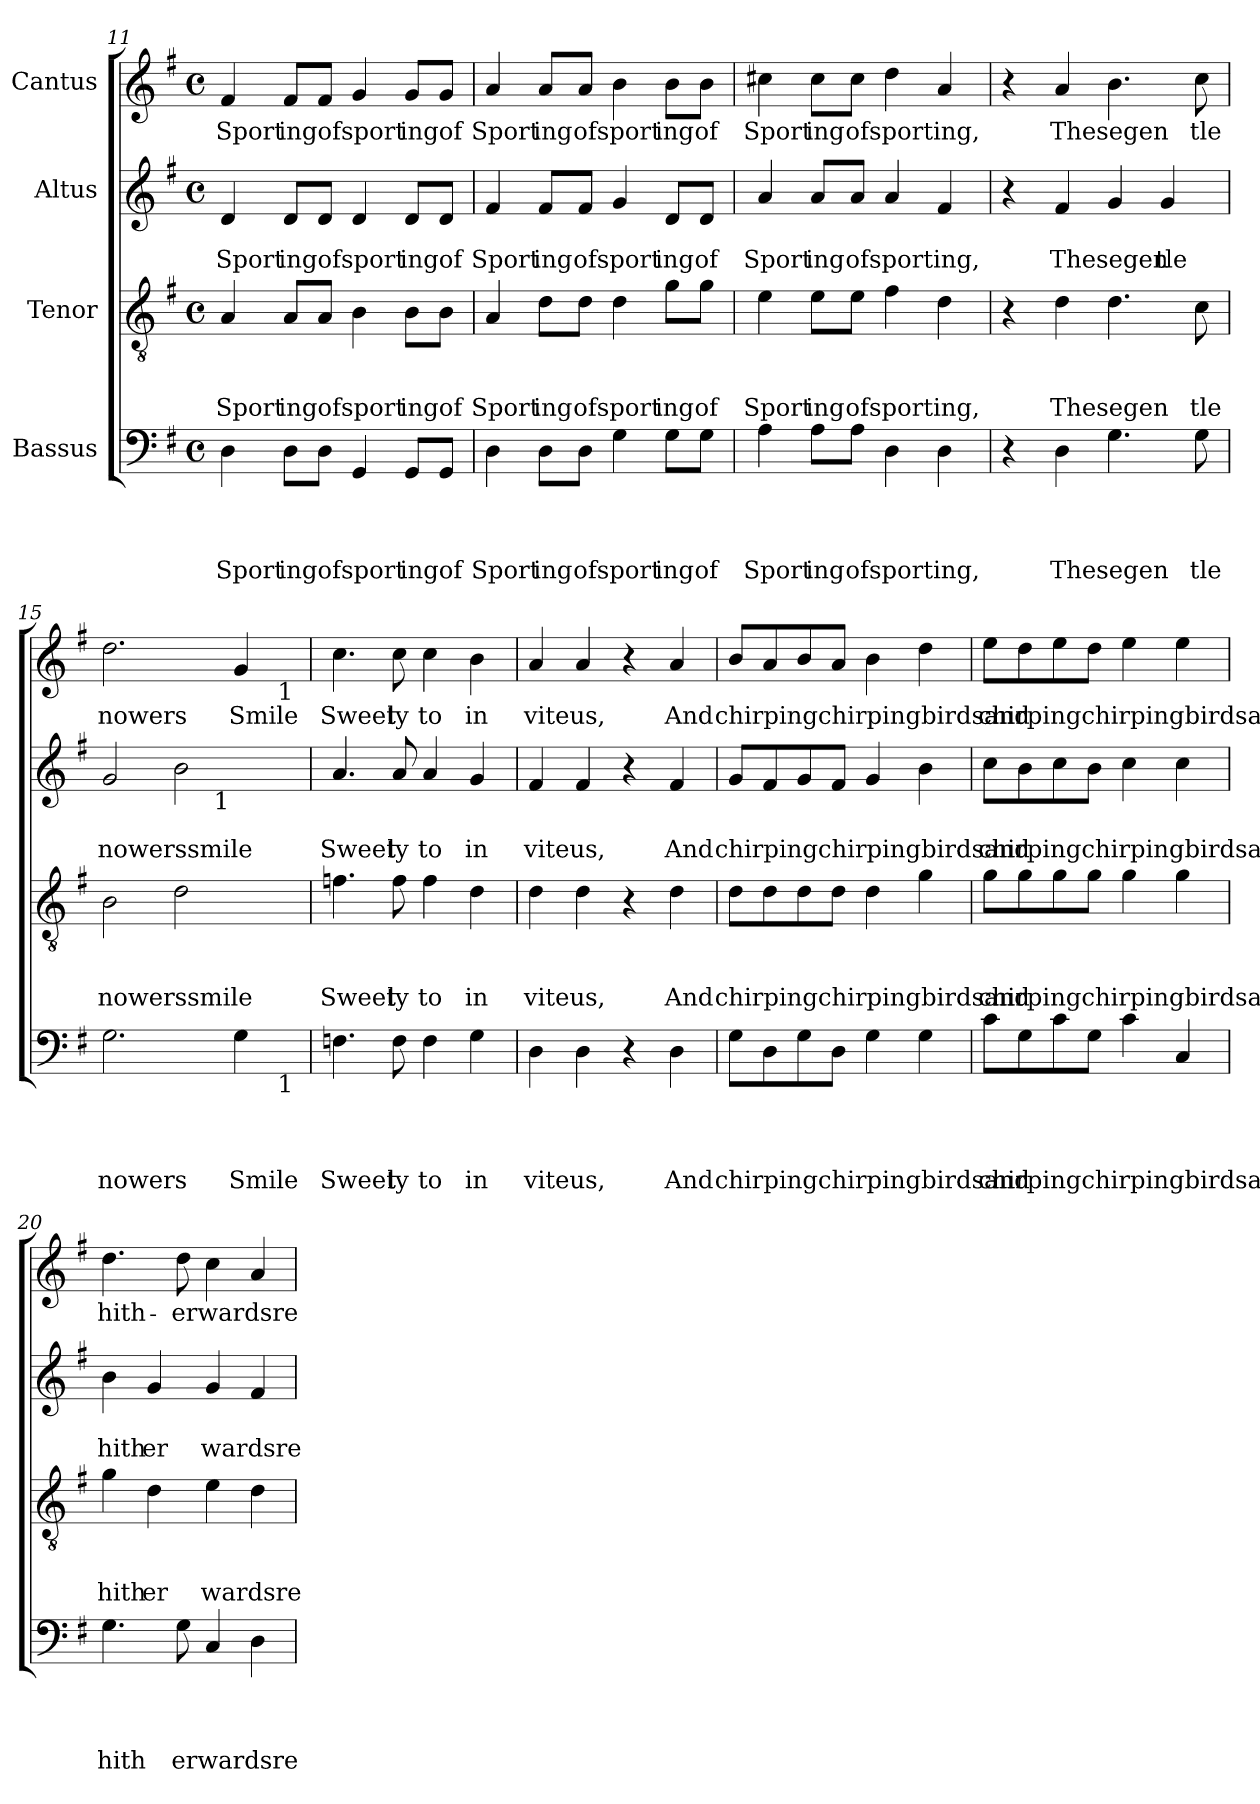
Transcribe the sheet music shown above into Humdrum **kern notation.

**kern	**text	**text	**text	**text	**kern	**text	**text	**text	**kern	**text	**text	**kern	**text
*part4	*part4	*part4	*part4	*part4	*part3	*part3	*part3	*part3	*part2	*part2	*part2	*part1	*part1
*staff4	*staff4	*staff4	*staff4	*staff4	*staff3	*staff3	*staff3	*staff3	*staff2	*staff2	*staff2	*staff1	*staff1
*I"Bassus	*	*	*	*	*I"Tenor	*	*	*	*I"Altus	*	*	*I"Cantus	*
*clefF4	*	*	*	*	*clefGv2	*	*	*	*clefG2	*	*	*clefG2	*
*k[f#]	*	*	*	*	*k[f#]	*	*	*	*k[f#]	*	*	*k[f#]	*
*G:	*	*	*	*	*G:	*	*	*	*G:	*	*	*G:	*
*M4/4	*	*	*	*	*M4/4	*	*	*	*M4/4	*	*	*M4/4	*
*met(c)	*	*	*	*	*met(c)	*	*	*	*met(c)	*	*	*met(c)	*
=11	=11	=11	=11	=11	=11	=11	=11	=11	=11	=11	=11	=11	=11
!	!	!	!	!LO:LY:b	!	!	!	!LO:LY:b	!	!	!LO:LY:b	!	!LO:LY:b
4D\	.	.	.	Sport	4A/	.	.	Sport	4d/	.	Sport	4f#/	Sport
!	!	!	!	!LO:LY:b	!	!	!	!LO:LY:b	!	!	!LO:LY:b	!	!LO:LY:b
8D\L	.	.	.	ingofsport	8A/L	.	.	ingofsport	8d/L	.	ingofsport	8f#/L	ingofsport
8D\J	.	.	.	.	8A/J	.	.	.	8d/J	.	.	8f#/J	.
4GG/	.	.	.	.	4B\	.	.	.	4d/	.	.	4g/	.
!	!	!	!	!LO:LY:b	!	!	!	!LO:LY:b	!	!	!LO:LY:b	!	!LO:LY:b
8GG/L	.	.	.	ingof	8B\L	.	.	ingof	8d/L	.	ingof	8g/L	ingof
8GG/J	.	.	.	.	8B\J	.	.	.	8d/J	.	.	8g/J	.
!!LO:PB:g=z
=12	=12	=12	=12	=12	=12	=12	=12	=12	=12	=12	=12	=12	=12
!	!	!	!	!LO:LY:b	!	!	!	!LO:LY:b	!	!	!LO:LY:b	!	!LO:LY:b
4D\	.	.	.	Sport	4A/	.	.	Sport	4f#/	.	Sport	4a/	Sport
!	!	!	!	!LO:LY:b	!	!	!	!LO:LY:b	!	!	!LO:LY:b	!	!LO:LY:b
8D\L	.	.	.	ing	8d\L	.	.	ing	8f#/L	.	ing	8a/L	ing
!	!	!	!	!LO:LY:b	!	!	!	!LO:LY:b	!	!	!LO:LY:b	!	!LO:LY:b
8D\J	.	.	.	ofsport	8d\J	.	.	ofsport	8f#/J	.	ofsport	8a/J	ofsport
4G\	.	.	.	.	4d\	.	.	.	4g/	.	.	4b\	.
!	!	!	!	!LO:LY:b	!	!	!	!LO:LY:b	!	!	!LO:LY:b	!	!LO:LY:b
8G\L	.	.	.	ing	8g\L	.	.	ing	8d/L	.	ing	8b\L	ing
!	!	!	!	!LO:LY:b	!	!	!	!LO:LY:b	!	!	!LO:LY:b	!	!LO:LY:b
8G\J	.	.	.	of	8g\J	.	.	of	8d/J	.	of	8b\J	of
=13	=13	=13	=13	=13	=13	=13	=13	=13	=13	=13	=13	=13	=13
!	!	!	!	!LO:LY:b	!	!	!	!LO:LY:b	!	!	!LO:LY:b	!	!LO:LY:b
4A\	.	.	.	Sport	4e\	.	.	Sport	4a/	.	Sport	4cc#X\	Sport
!	!	!	!	!LO:LY:b	!	!	!	!LO:LY:b	!	!	!LO:LY:b	!	!LO:LY:b
8A\L	.	.	.	ing	8e\L	.	.	ing	8a/L	.	ing	8cc#\L	ing
!	!	!	!	!LO:LY:b	!	!	!	!LO:LY:b	!	!	!LO:LY:b	!	!LO:LY:b
8A\J	.	.	.	ofsporting,	8e\J	.	.	ofsporting,	8a/J	.	ofsporting,	8cc#\J	ofsporting,
4D\	.	.	.	.	4f#\	.	.	.	4a/	.	.	4dd\	.
4D\	.	.	.	.	4d\	.	.	.	4f#/	.	.	4a/	.
=14	=14	=14	=14	=14	=14	=14	=14	=14	=14	=14	=14	=14	=14
4r	.	.	.	.	4r	.	.	.	4r	.	.	4r	.
!	!	!	!	!LO:LY:b	!	!	!	!LO:LY:b	!	!	!LO:LY:b	!	!LO:LY:b
4D\	.	.	.	Thesegen	4d\	.	.	Thesegen	4f#/	.	Thesegen	4a/	Thesegen
4.G\	.	.	.	.	4.d\	.	.	.	4g/	.	.	4.b\	.
!	!	!	!	!	!	!	!	!	!	!	!LO:LY:b	!	!
.	.	.	.	.	.	.	.	.	4g/	.	tle	.	.
!	!	!	!	!LO:LY:b	!	!	!	!LO:LY:b	!	!	!	!	!LO:LY:b
8G\	.	.	.	tle	8c\	.	.	tle	.	.	.	8cc\	tle
=15	=15	=15	=15	=15	=15	=15	=15	=15	=15	=15	=15	=15	=15
!	!	!	!	!LO:LY:b	!	!	!	!LO:LY:b	!	!	!LO:LY:b	!	!LO:LY:b
*^	*	*	*	*	*	*	*	*	*^	*	*	*^	*
2.G\	2ryy	.	.	.	nowers	2B\	.	.	nowerssmile	2g/	2ryy	.	nowerssmile	2.dd\	2ryy	nowers
.	4ryy	.	.	.	.	2d\	.	.	.	2b\	8.ryy	.	.	.	4ryy	.
!	!	!	!	!	!	!	!	!	!	!	!LO:TX:b:t=1	!	!	!	!	!
.	.	.	.	.	.	.	.	.	.	.	4ryy	.	.	.	.	.
!	!	!	!	!	!LO:LY:b	!	!	!	!	!	!	!	!	!	!	!LO:LY:b
4G>\	8ryy	.	.	.	Smile	.	.	.	.	.	.	.	.	4g/	8ryy	Smile
.	32ryy	.	.	.	.	.	.	.	.	.	.	.	.	.	32ryy	.
!	!	!	!	!	!	!	!	!	!	!	!	!	!	!	!LO:TX:b:t=1	!
!	!LO:TX:b:t=1	!	!	!	!	!	!	!	!	!	!	!	!	!	!	!
.	16.ryy	.	.	.	.	.	.	.	.	.	.	.	.	.	16.ryy	.
.	.	.	.	.	.	.	.	.	.	.	16ryy	.	.	.	.	.
!!LO:LB:g=z
=16	=16	=16	=16	=16	=16	=16	=16	=16	=16	=16	=16	=16	=16	=16	=16	=16
!	!	!	!	!	!LO:LY:b	!	!	!	!LO:LY:b	!	!	!	!LO:LY:b	!	!	!LO:LY:b
*	*	*	*	*	*	*	*	*	*	*v	*v	*	*	*	*	*
*v	*v	*	*	*	*	*	*	*	*	*	*	*	*v	*v	*
4.Fn\	.	.	.	Sweet	4.fn\	.	.	Sweet	4.a/	.	Sweet	4.cc\	Sweet
!	!	!	!	!LO:LY:b	!	!	!	!LO:LY:b	!	!	!LO:LY:b	!	!LO:LY:b
8F\	.	.	.	ly	8f\	.	.	ly	8a/	.	ly	8cc\	ly
!	!	!	!	!LO:LY:b	!	!	!	!LO:LY:b	!	!	!LO:LY:b	!	!LO:LY:b
4F\	.	.	.	to	4f\	.	.	to	4a/	.	to	4cc\	to
!	!	!	!	!LO:LY:b	!	!	!	!LO:LY:b	!	!	!LO:LY:b	!	!LO:LY:b
4G\	.	.	.	in	4d\	.	.	in	4g/	.	in	4b\	in
=17	=17	=17	=17	=17	=17	=17	=17	=17	=17	=17	=17	=17	=17
!	!	!	!	!LO:LY:b	!	!	!	!LO:LY:b	!	!	!LO:LY:b	!	!LO:LY:b
4D\	.	.	.	viteus,	4d\	.	.	viteus,	4f#i/	.	viteus,	4a/	viteus,
4D\	.	.	.	.	4d\	.	.	.	4f#/	.	.	4a/	.
4r	.	.	.	.	4r	.	.	.	4r	.	.	4r	.
!	!	!	!	!LO:LY:b	!	!	!	!LO:LY:b	!	!	!LO:LY:b	!	!LO:LY:b
4D\	.	.	.	And	4d\	.	.	And	4f#/	.	And	4a/	And
=18	=18	=18	=18	=18	=18	=18	=18	=18	=18	=18	=18	=18	=18
!	!	!	!	!LO:LY:b	!	!	!	!LO:LY:b	!	!	!LO:LY:b	!	!LO:LY:b
8G\L	.	.	.	chirpingchirpingbirdsand	8d\L	.	.	chirpingchirpingbirdsand	8g/L	.	chirpingchirpingbirdsand	8b/L	chirpingchirpingbirdsand
8D\	.	.	.	.	8d\	.	.	.	8f#/	.	.	8a/	.
8G\	.	.	.	.	8d\	.	.	.	8g/	.	.	8b/	.
8D\J	.	.	.	.	8d\J	.	.	.	8f#/J	.	.	8a/J	.
4G\	.	.	.	.	4d\	.	.	.	4g/	.	.	4b\	.
4G\	.	.	.	.	4g\	.	.	.	4b\	.	.	4dd\	.
=19	=19	=19	=19	=19	=19	=19	=19	=19	=19	=19	=19	=19	=19
!	!	!	!	!LO:LY:b	!	!	!	!LO:LY:b	!	!	!LO:LY:b	!	!LO:LY:b
8c\L	.	.	.	chirpingchirpingbirdsare	8g\L	.	.	chirpingchirpingbirdsare	8cc\L	.	chirpingchirpingbirdsare	8ee\L	chirpingchirpingbirdsare
8G\	.	.	.	.	8g\	.	.	.	8b\	.	.	8dd\	.
8c\	.	.	.	.	8g\	.	.	.	8cc\	.	.	8ee\	.
8G\J	.	.	.	.	8g\J	.	.	.	8b\J	.	.	8dd\J	.
4c\	.	.	.	.	4g\	.	.	.	4cc\	.	.	4ee\	.
4C/	.	.	.	.	4g\	.	.	.	4cc\	.	.	4ee\	.
!!LO:LB:g=z
=20	=20	=20	=20	=20	=20	=20	=20	=20	=20	=20	=20	=20	=20
!	!	!	!	!LO:LY:b	!	!	!	!LO:LY:b	!	!	!LO:LY:b	!	!LO:LY:b
4.G\	.	.	.	hith	4g\	.	.	hith	4b\	.	hith	4.dd\	hith-
!	!	!	!	!	!	!	!	!LO:LY:b	!	!	!LO:LY:b	!	!
.	.	.	.	.	4d\	.	.	er	4g/	.	er	.	.
!	!	!	!	!LO:LY:b	!	!	!	!	!	!	!	!	!LO:LY:b
8G\	.	.	.	erwardsre	.	.	.	.	.	.	.	8dd\	-erwardsre-
!	!	!	!	!	!	!	!	!LO:LY:b	!	!	!LO:LY:b	!	!
4C/	.	.	.	.	4e\	.	.	wardsre	4g/	.	wardsre	4cc\	.
4D\	.	.	.	.	4d\	.	.	.	4f#/	.	.	4a/	.
=	=	=	=	=	=	=	=	=	=	=	=	=	=
*-	*-	*-	*-	*-	*-	*-	*-	*-	*-	*-	*-	*-	*-
